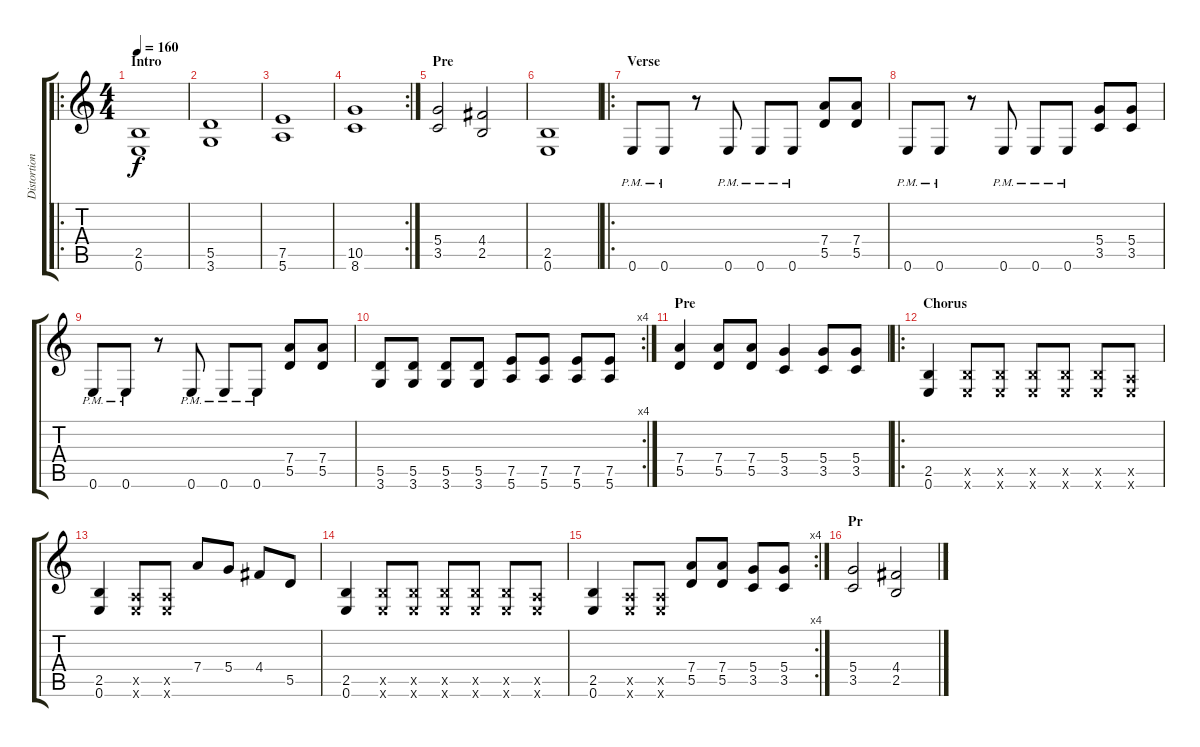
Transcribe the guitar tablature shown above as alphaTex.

\track ("Distortion Guitar / Kim" "Distortion") {instrument distortionguitar}
\staff {score tabs}
\tuning (E4 B3 G3 D3 A2 E2) {hide}
\ro
\ts (4 4)
\section ("" "Intro")
\tempo 160
\clef g2
\ks c
(2.5 0.6).1{dy f instrument distortionguitar} |
(5.5 3.6).1 |
(7.5 5.6).1 |
\rc 2
(10.5 8.6).1 |
\section ("" "Pre")
(5.4 3.5).2 (4.4 2.5).2 |
(2.5 0.6).1 |
\ro
\section ("" "Verse")
0.6{pm}.8 0.6{pm}.8 r.8 0.6{pm}.8 0.6{pm}.8 0.6{pm}.8 (7.4 5.5).8 (7.4 5.5).8 |
0.6{pm}.8 0.6{pm}.8 r.8 0.6{pm}.8 0.6{pm}.8 0.6{pm}.8 (5.4 3.5).8 (5.4 3.5).8 |
0.6{pm}.8 0.6{pm}.8 r.8 0.6{pm}.8 0.6{pm}.8 0.6{pm}.8 (7.4 5.5).8 (7.4 5.5).8 |
\rc 4
(5.5 3.6).8 (5.5 3.6).8 (5.5 3.6).8 (5.5 3.6).8 (7.5 5.6).8 (7.5 5.6).8 (7.5 5.6).8 (7.5 5.6).8 |
\section ("" "Pre")
(7.4 5.5).4 (7.4 5.5).8 (7.4 5.5).8 (5.4 3.5).4 (5.4 3.5).8 (5.4 3.5).8 |
\ro
\section ("" "Chorus")
(2.5 0.6).4 (2.5{x} 0.6{x}).8 (2.5{x} 0.6{x}).8 (2.5{x} 0.6{x}).8 (2.5{x} 0.6{x}).8 (2.5{x} 0.6{x}).8 (0.5{x} 0.6{x}).8 |
(2.5 0.6).4 (0.5{x} 0.6{x}).8 (0.5{x} 0.6{x}).8 7.4.8 5.4.8 4.4.8 5.5.8 |
(2.5 0.6).4 (2.5{x} 0.6{x}).8 (2.5{x} 0.6{x}).8 (2.5{x} 0.6{x}).8 (2.5{x} 0.6{x}).8 (2.5{x} 0.6{x}).8 (0.5{x} 0.6{x}).8 |
\rc 4
(2.5 0.6).4 (0.5{x} 0.6{x}).8 (0.5{x} 0.6{x}).8 (7.4 5.5).8 (7.4 5.5).8 (5.4 3.5).8 (5.4 3.5).8 |
\section ("" "Pr")
(5.4 3.5).2 (4.4 2.5).2
